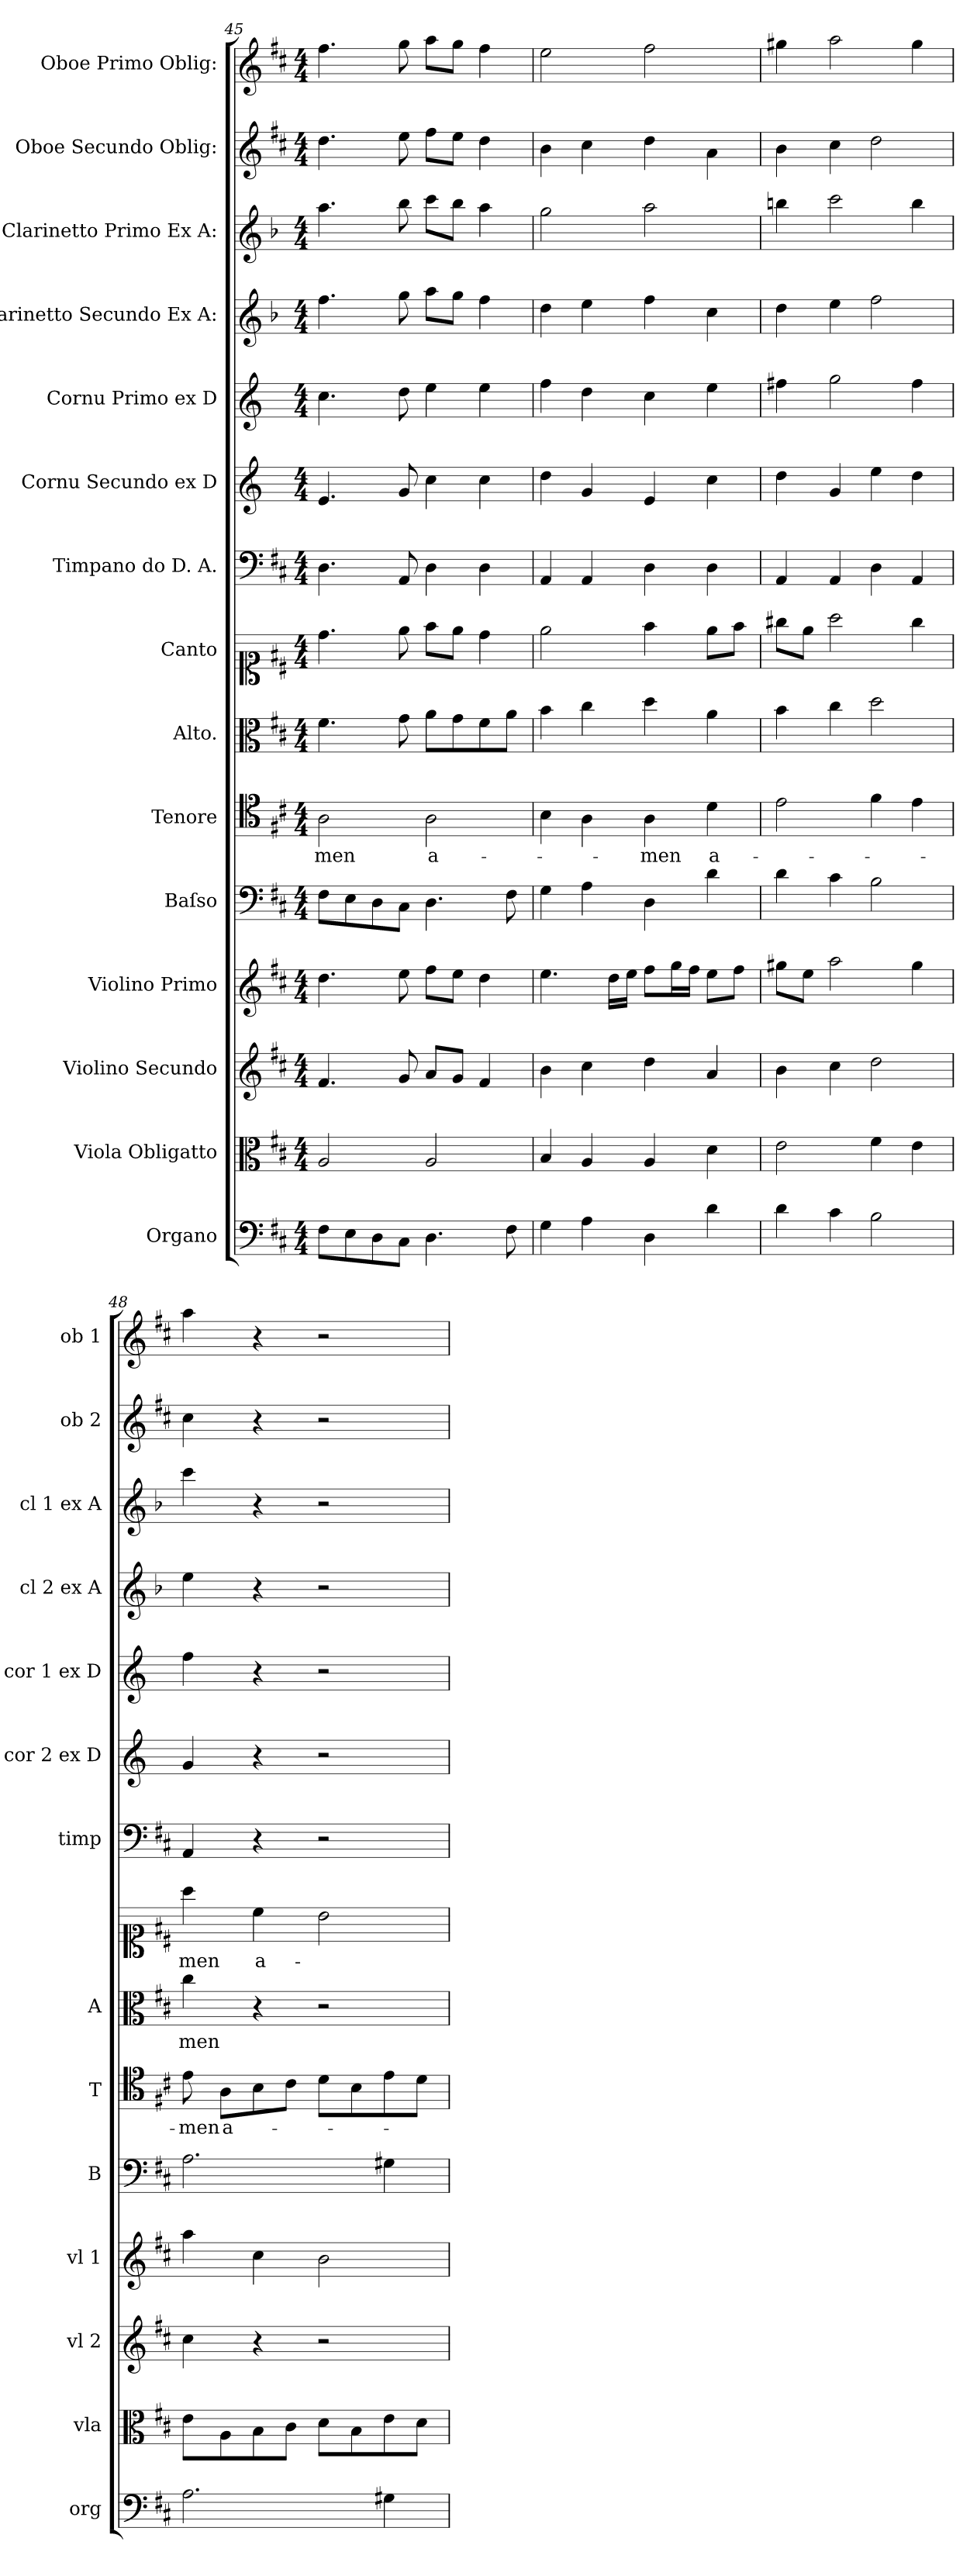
**kern	**kern	**kern	**kern	**kern	**kern	**text	**kern	**text	**kern	**text	**kern	**kern	**kern	**kern	**kern	**kern	**kern
*part15	*part14	*part13	*part12	*part11	*part10	*part10	*part9	*part9	*part8	*part8	*part7	*part6	*part5	*part4	*part3	*part2	*part1
*staff15	*staff14	*staff13	*staff12	*staff11	*staff10	*staff10	*staff9	*staff9	*staff8	*staff8	*staff7	*staff6	*staff5	*staff4	*staff3	*staff2	*staff1
*I"Organo	*I"Viola Obligatto	*I"Violino Secundo	*I"Violino Primo	*I"Baſso	*I"Tenore	*	*I"Alto.	*	*I"Canto	*	*I"Timpano do D. A.	*I"Cornu Secundo ex D	*I"Cornu Primo ex D	*I"Clarinetto Secundo Ex A:	*I"Clarinetto Primo Ex A:	*I"Oboe Secundo Oblig:	*I"Oboe Primo Oblig:
*I'org	*I'vla	*I'vl 2	*I'vl 1	*I'B	*I'T	*	*I'A	*	*	*	*I'timp	*I'cor 2 ex D	*I'cor 1 ex D	*I'cl 2 ex A	*I'cl 1 ex A	*I'ob 2	*I'ob 1
*clefF4	*clefC3	*clefG2	*clefG2	*clefF4	*clefC4	*	*clefC3	*	*clefC1	*	*clefF4	*clefG2	*clefG2	*clefG2	*clefG2	*clefG2	*clefG2
*	*	*	*	*	*	*	*	*	*	*	*	*ITrd6c10	*ITrd6c10	*ITrd2c3	*ITrd2c3	*	*
*k[f#c#]	*k[f#c#]	*k[f#c#]	*k[f#c#]	*k[f#c#]	*k[f#c#]	*	*k[f#c#]	*	*k[f#c#]	*	*k[f#c#]	*k[f#c#]	*k[f#c#]	*k[f#c#]	*k[f#c#]	*k[f#c#]	*k[f#c#]
*D:	*D:	*D:	*D:	*D:	*D:	*	*D:	*	*D:	*	*D:	*D:	*D:	*D:	*D:	*D:	*D:
*M4/4	*M4/4	*M4/4	*M4/4	*M4/4	*M4/4	*	*M4/4	*	*M4/4	*	*M4/4	*M4/4	*M4/4	*M4/4	*M4/4	*M4/4	*M4/4
=45	=45	=45	=45	=45	=45	=45	=45	=45	=45	=45	=45	=45	=45	=45	=45	=45	=45
8F#\L	2A/	4.f#/	4.dd\	8F#\L	2A\	-men	4.f#\	.	4.dd\	.	4.D\	4.F#/	4.d\	4.dd\	4.ff#\	4.dd\	4.ff#\
8E\	.	.	.	8E\	.	.	.	.	.	.	.	.	.	.	.	.	.
8D\	.	.	.	8D\	.	.	.	.	.	.	.	.	.	.	.	.	.
8C#\J	.	8g/	8ee\	8C#\J	.	.	8g\	.	8ee\	.	8AA/	8A/	8e\	8ee\	8gg\	8ee\	8gg\
4.D\	2A/	8a/L	8ff#\L	4.D\	2A\	a-	8a\L	.	8ff#\L	.	4D\	4d\	4f#\	8ff#\L	8aa\L	8ff#\L	8aa\L
.	.	8g/J	8ee\J	.	.	.	8g\	.	8ee\J	.	.	.	.	8ee\J	8gg\J	8ee\J	8gg\J
.	.	4f#/	4dd\	.	.	.	8f#\	.	4dd\	.	4D\	4d\	4f#\	4dd\	4ff#\	4dd\	4ff#\
8F#\	.	.	.	8F#\	.	.	8a\J	.	.	.	.	.	.	.	.	.	.
=46	=46	=46	=46	=46	=46	=46	=46	=46	=46	=46	=46	=46	=46	=46	=46	=46	=46
4G\	4B/	4b\	4.ee\	4G\	4B\	.	4b\	.	2ee\	.	4AA/	4e\	4g\	4b\	2ee\	4b\	2ee\
4A\	4A/	4cc#\	.	4A\	4A\	.	4cc#\	.	.	.	4AA/	4A/	4e\	4cc#\	.	4cc#\	.
.	.	.	16dd\LL	.	.	.	.	.	.	.	.	.	.	.	.	.	.
.	.	.	16ee\JJ	.	.	.	.	.	.	.	.	.	.	.	.	.	.
4D\	4A/	4dd\	8ff#\L	4D\	4A\	-men	4dd\	.	4ff#\	.	4D\	4F#/	4d\	4dd\	2ff#\	4dd\	2ff#\
.	.	.	16gg\L	.	.	.	.	.	.	.	.	.	.	.	.	.	.
.	.	.	16ff#\JJ	.	.	.	.	.	.	.	.	.	.	.	.	.	.
4d\	4d\	4a/	8ee\L	4d\	4d\	a-	4a\	.	8ee\L	.	4D\	4d\	4f#\	4a\	.	4a\	.
.	.	.	8ff#\J	.	.	.	.	.	8ff#\J	.	.	.	.	.	.	.	.
=47	=47	=47	=47	=47	=47	=47	=47	=47	=47	=47	=47	=47	=47	=47	=47	=47	=47
4d\	2e\	4b\	8gg#X\L	4d\	2e\	.	4b\	.	8gg#X\L	.	4AA/	4e\	4g#X\	4b\	4gg#X\	4b\	4gg#X\
.	.	.	8ee\J	.	.	.	.	.	8ee\J	.	.	.	.	.	.	.	.
4c#\	.	4cc#\	2aa\	4c#\	.	.	4cc#\	.	2aa\	.	4AA/	4A/	2a\	4cc#\	2aa\	4cc#\	2aa\
2B\	4f#\	2dd\	.	2B\	4f#\	.	2dd\	.	.	.	4D\	4f#\	.	2dd\	.	2dd\	.
.	4e\	.	4gg#\	.	4e\	.	.	.	4gg#\	.	4AA/	4e\	4g#\	.	4gg#\	.	4gg#\
=48	=48	=48	=48	=48	=48	=48	=48	=48	=48	=48	=48	=48	=48	=48	=48	=48	=48
2.A\	8e\L	4cc#\	4aa\	2.A\	8e\	-men	4cc#\	-men	4aa\	-men	4AA/	4A/	4g\	4cc#\	4aa\	4cc#\	4aa\
.	8A\	.	.	.	8A\L	a-	.	.	.	.	.	.	.	.	.	.	.
.	8B\	4r	4cc#\	.	8B\	.	4r	.	4cc#\	a-	4r	4r	4r	4r	4r	4r	4r
.	8c#\J	.	.	.	8c#\J	.	.	.	.	.	.	.	.	.	.	.	.
.	8d\L	2r	2b\	.	8d\L	.	2r	.	2b\	.	2r	2r	2r	2r	2r	2r	2r
.	8B\	.	.	.	8B\	.	.	.	.	.	.	.	.	.	.	.	.
4G#X\	8e\	.	.	4G#X\	8e\	.	.	.	.	.	.	.	.	.	.	.	.
.	8d\J	.	.	.	8d\J	.	.	.	.	.	.	.	.	.	.	.	.
=	=	=	=	=	=	=	=	=	=	=	=	=	=	=	=	=	=
*-	*-	*-	*-	*-	*-	*-	*-	*-	*-	*-	*-	*-	*-	*-	*-	*-	*-
